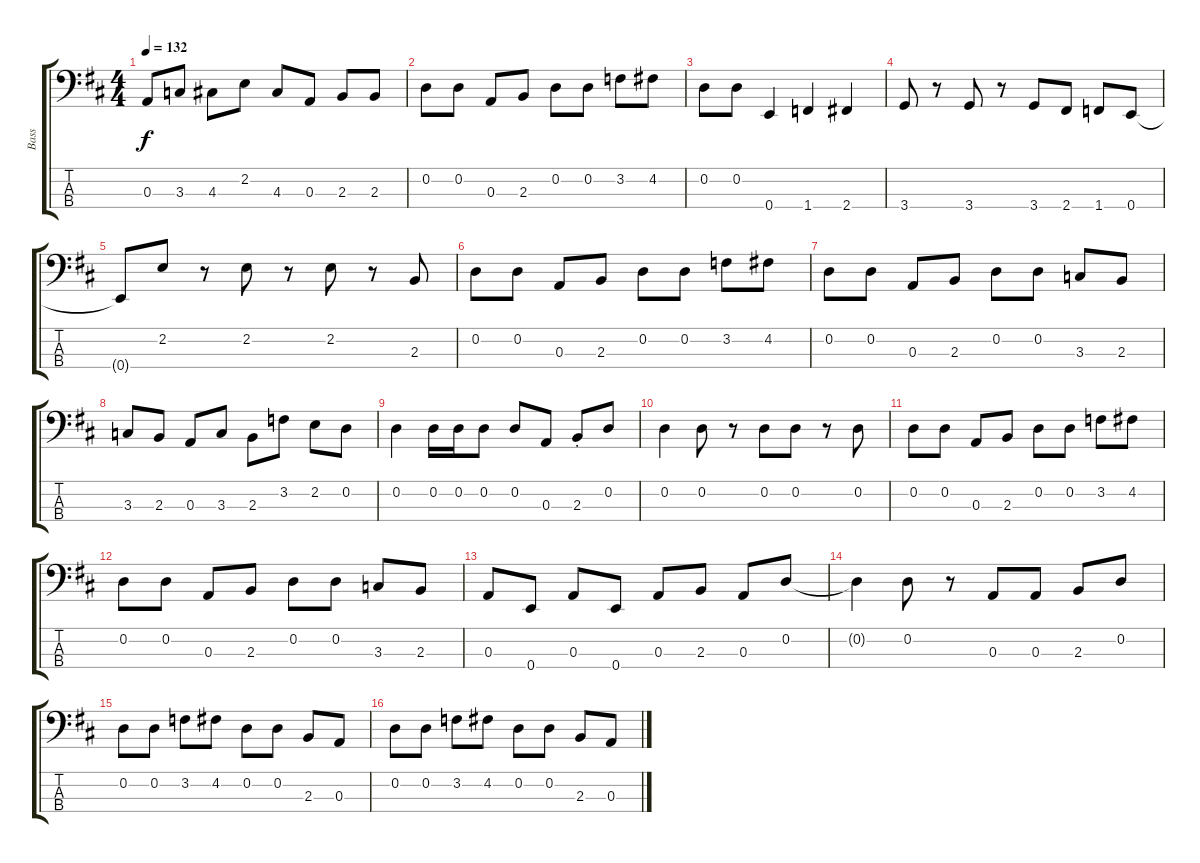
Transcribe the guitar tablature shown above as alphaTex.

\track ("Bass" "Bass") {instrument electricbassfinger}
\staff {score tabs}
\tuning (G2 D2 A1 E1) {hide}
\ts (4 4)
\tempo 132
\clef f4
\ks d
0.3{t}.8{dy f} 3.3.8 4.3.8 2.2.8 4.3.8 0.3.8 2.3.8 2.3.8 |
0.2.8 0.2.8 0.3.8 2.3.8 0.2.8 0.2.8 3.2.8 4.2.8 |
0.2.8 0.2.8 0.4.4 1.4.4 2.4.4 |
3.4.8 r.8 3.4.8 r.8 3.4.8 2.4.8 1.4.8 0.4.8 |
0.4{t}.8 2.2.8 r.8 2.2.8 r.8 2.2.8 r.8 2.3.8 |
0.2.8 0.2.8 0.3.8 2.3.8 0.2.8 0.2.8 3.2.8 4.2.8 |
0.2.8 0.2.8 0.3.8 2.3.8 0.2.8 0.2.8 3.3.8 2.3.8 |
3.3.8 2.3.8 0.3.8 3.3.8 2.3.8 3.2.8 2.2.8 0.2.8 |
0.2.4 0.2.16 0.2.16 0.2.8 0.2.8 0.3.8 2.3{st}.8 0.2.8 |
0.2.4 0.2.8 r.8 0.2.8 0.2.8 r.8 0.2.8 |
0.2.8 0.2.8 0.3.8 2.3.8 0.2.8 0.2.8 3.2.8 4.2.8 |
0.2.8 0.2.8 0.3.8 2.3.8 0.2.8 0.2.8 3.3.8 2.3.8 |
0.3.8 0.4.8 0.3.8 0.4.8 0.3.8 2.3.8 0.3.8 0.2.8 |
0.2{t}.4 0.2.8 r.8 0.3.8 0.3.8 2.3.8 0.2.8 |
0.2.8 0.2.8 3.2.8 4.2.8 0.2.8 0.2.8 2.3.8 0.3.8 |
0.2.8 0.2.8 3.2.8 4.2.8 0.2.8 0.2.8 2.3.8 0.3.8
